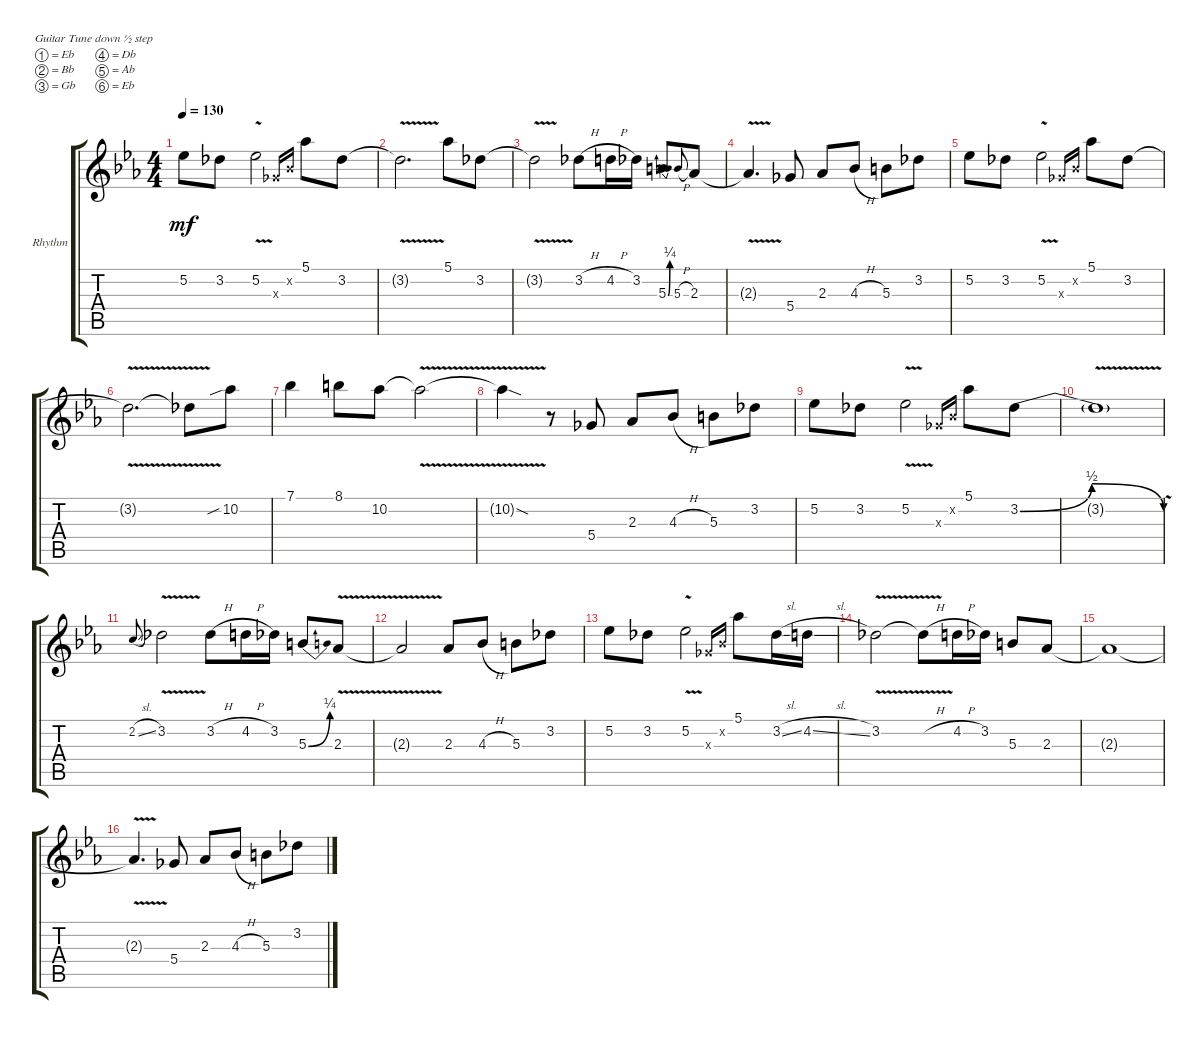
\defaultSystemsLayout 4
\bracketExtendMode groupsimilarinstruments
\firstSystemTrackNameOrientation horizontal
\otherSystemsTrackNameOrientation horizontal
\track ("Rhythm" "Rhythm") {multiBarRest instrument overdrivenguitar}
\staff {score tabs}
\tuning (Eb4 Bb3 Gb3 Db3 Ab2 Eb2)
\ts (4 4)
\tempo 130
\clef g2
\ks cminor
5.2.8{dy mf} 3.2.8 5.2{v}.2 0.3{x}.16{gr onbeat} 0.2{x}.16{gr onbeat} 5.1.8 3.2.8 |
3.2{v t}.2{d} 5.1.8 3.2.8 |
3.2{v t}.2 3.2{h}.8 4.2{h}.16 3.2.16 5.3{be (bend 0 0 37.199999999999996 1)}.8 5.3{h}.8{gr onbeat} 2.3.8 |
2.3{v t}.4{d} 5.4.8 2.3.8 4.3{h}.8 5.3.8 3.2.8 |
5.2.8 3.2.8 5.2{v}.2 0.3{x}.16{gr onbeat} 0.2{x}.16{gr onbeat} 5.1.8 3.2.8 |
3.2{v t}.2{d} 3.2{t}.8 10.2{sib}.8 |
7.1.4 8.1.8 10.2.8 10.2{v t}.2 |
10.2{v sod t}.4 r.8 5.4.8 2.3.8 4.3{h}.8 5.3.8 3.2.8 |
5.2.8 3.2.8 5.2{v}.2 0.3{x}.16{gr onbeat} 0.2{x}.16{gr onbeat} 5.1.8 3.2{be (bendrelease 0 0 18.599999999999998 2 19.2 2 30 0)}.8 |
3.2{v t}.1 |
2.2{sl}.8{gr onbeat} 3.2{v}.2 3.2{h}.8 4.2{h}.16 3.2.16 5.3{be (bend 0 0 47.4 1)}.8 2.3{v}.8 |
2.3{v t}.2 2.3.8 4.3{h}.8 5.3.8 3.2.8 |
5.2.8 3.2.8 5.2{v}.2 0.3{x}.16{gr onbeat} 0.2{x}.16{gr onbeat} 5.1.8 3.2{sl}.16 4.2{sl}.16 |
3.2{v}.2 3.2{h t}.8 4.2{h}.16 3.2.16 5.3.8 2.3.8 |
2.3{t}.1 |
2.3{v t}.4{d} 5.4.8 2.3.8 4.3{h}.8 5.3.8 3.2.8
